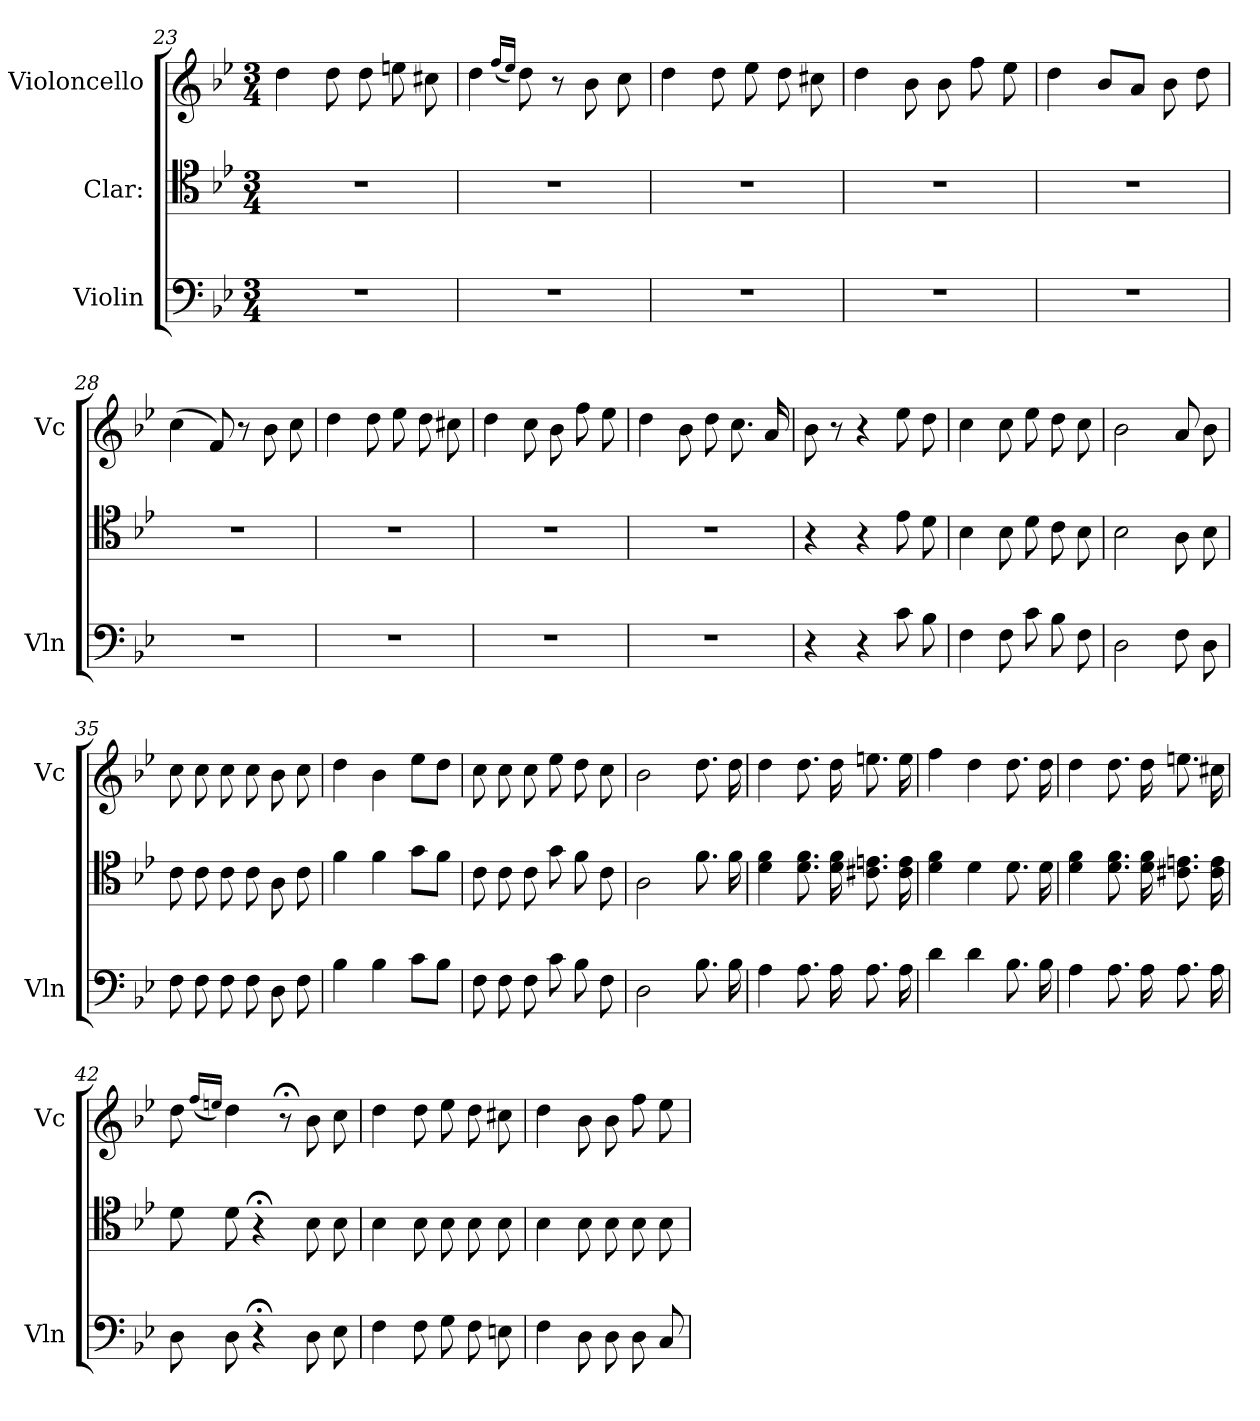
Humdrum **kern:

**kern	**kern	**kern
*part3	*part2	*part1
*staff3	*staff2	*staff1
*I"Violin	*I"Clar:	*I"Violoncello
*I'Vln	*	*I'Vc
*clefF4	*clefC4	*clefG2
*k[b-e-]	*k[b-e-]	*k[b-e-]
*M3/4	*M3/4	*M3/4
=23	=23	=23
2.r	2.r	4dd\
.	.	8dd\
.	.	8dd\
.	.	8een\
.	.	8cc#X\
=24	=24	=24
2.r	2.r	4dd\
.	.	(<16qqff/LL
.	.	16qqee-/JJ)
.	.	8dd\
.	.	8r
.	.	8b-\
.	.	8cc\
=25	=25	=25
2.r	2.r	4dd\
.	.	8dd\
.	.	8ee-\
.	.	8dd\
.	.	8cc#X\
=26	=26	=26
2.r	2.r	4dd\
.	.	8b-\
.	.	8b-\
.	.	8ff\
.	.	8ee-\
=27	=27	=27
2.r	2.r	4dd\
.	.	8b-/L
.	.	8a/J
.	.	8b-\
.	.	8dd\
!!LO:LB:g=z
=28	=28	=28
2.r	2.r	(>4cc\
.	.	8f/)
.	.	8r
.	.	8b-\
.	.	8cc\
=29	=29	=29
2.r	2.r	4dd\
.	.	8dd\
.	.	8ee-\
.	.	8dd\
.	.	8cc#X\
=30	=30	=30
2.r	2.r	4dd\
.	.	8cc\
.	.	8b-\
.	.	8ff\
.	.	8ee-\
=31	=31	=31
2.r	2.r	4dd\
.	.	8b-\
.	.	8dd\
.	.	8.cc\
.	.	16a/
=32	=32	=32
4r	4r	8b-\
.	.	8r
4r	4r	4r
8c\	8e-\	8ee-\
8B-\	8d\	8dd\
=33	=33	=33
4F\	4B-\	4cc\
8F\	8B-\	8cc\
8c\	8d\	8ee-\
8B-\	8c\	8dd\
8F\	8B-\	8cc\
!!LO:PB:g=z
=34	=34	=34
2D\	2B-\	2b-\
8F\	8A\	8a/
8D\	8B-\	8b-\
=35	=35	=35
8F\	8c\	8cc\
8F\	8c\	8cc\
8F\	8c\	8cc\
8F\	8c\	8cc\
8D\	8A\	8b-\
8F\	8c\	8cc\
=36	=36	=36
4B-\	4f\	4dd\
4B-\	4f\	4b-\
8c\L	8g\L	8ee-\L
8B-\J	8f\J	8dd\J
=37	=37	=37
8F\	8c\	8cc\
8F\	8c\	8cc\
8F\	8c\	8cc\
8c\	8g\	8ee-\
8B-\	8f\	8dd\
8F\	8c\	8cc\
=38	=38	=38
2D\	2A\	2b-\
8.B-\	8.f\	8.dd\
16B-\	16f\	16dd\
=39	=39	=39
4A\	4d\ 4f\	4dd\
8.A\	8.d\ 8.f\	8.dd\
16A\	16d\ 16f\	16dd\
8.A\	8.c#X\ 8.en\	8.een\
16A\	16c#\ 16e\	16ee\
!!LO:LB:g=z
=40	=40	=40
4d\	4d\ 4f\	4ff\
4d\	4d\	4dd\
8.B-\	8.d\	8.dd\
16B-\	16d\	16dd\
=41	=41	=41
4A\	4d\ 4f\	4dd\
8.A\	8.d\ 8.f\	8.dd\
16A\	16d\ 16f\	16dd\
8.A\	8.c#X\ 8.en\	8.een\
16A\	16c#\ 16e\	16cc#X\
=42	=42	=42
8D\	8d\	8dd\
.	.	(<16qqff/LL
.	.	16qqeen/JJ)
8D\	8d\	4dd\
4r;<	4r;<	.
.	.	8r;<
8D\	8B-\	8b-\
8E-\	8B-\	8cc\
=43	=43	=43
4F\	4B-\	4dd\
8F\	8B-\	8dd\
8G\	8B-\	8ee-\
8F\	8B-\	8dd\
8En\	8B-\	8cc#X\
=44	=44	=44
4F\	4B-\	4dd\
8D\	8B-\	8b-\
8D\	8B-\	8b-\
8D\	8B-\	8ff\
8C/	8B-\	8ee-\
=	=	=
*-	*-	*-
